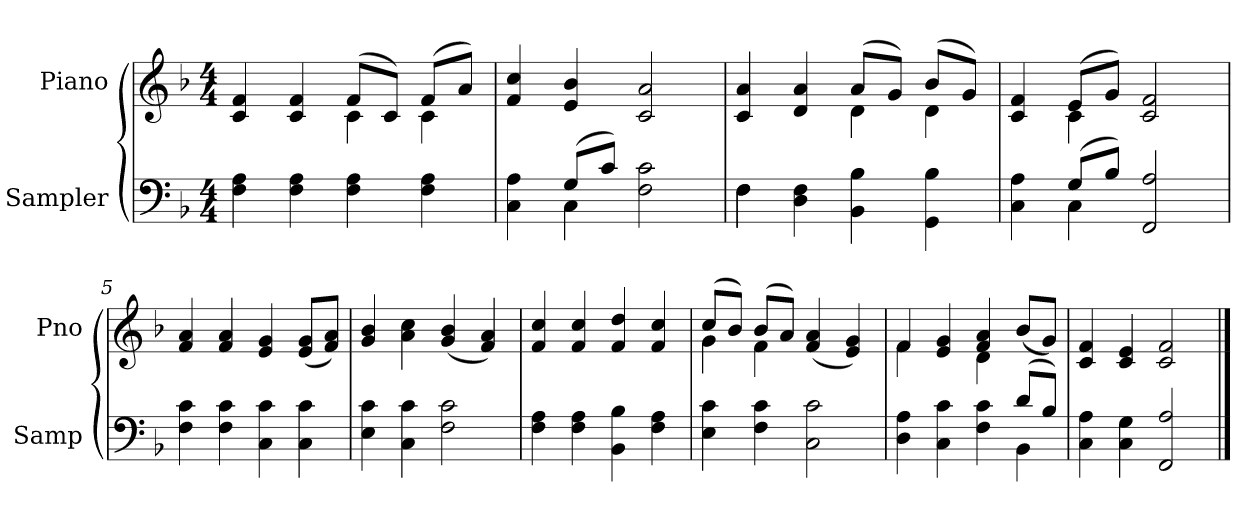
**kern	**kern
*part2	*part1
*staff2	*staff1
*I"Sampler	*I"Piano
*I'Samp	*I'Pno
*clefF4	*clefG2
*k[b-]	*k[b-]
*F:	*F:
*M4/4	*M4/4
=1	=1
*	*^
4F 4A	4c 4f	2ryy
4F 4A	4c 4f	.
4F 4A	(8f/L	4c
.	8c/J)	.
4F 4A	(8f/L	4c
.	8a/J)	.
*	*v	*v
=2	=2
*^	*
4C 4A	4ryy	4f 4cc
(8G/L	4C	4e 4b-
8c/J)	.	.
2F\ 2c\	2ryy	2c 2a
=3	=3	=3
*	*	*^
4F\	4F	4c 4a	2ryy
4D 4F	2.ryy	4d 4a	.
4BB- 4B-	.	(8a/L	4d
.	.	8g/J)	.
4GG 4B-	.	(8b-/L	4d
.	.	8g/J)	.
=4	=4	=4	=4
4C 4A	4ryy	4c 4f	4ryy
(8G/L	4C	(8e/L	4c
8B-/J)	.	8g/J)	.
2FF 2A	2ryy	2c 2f	2ryy
*v	*v	*	*
*	*v	*v
=5	=5
4F 4c	4f 4a
4F 4c	4f 4a
4C 4c	4e 4g
4C 4c	(8e/ 8g/L
.	8f/ 8a/J)
=6	=6
4E 4c	4g 4b-
4C 4c	4a 4cc
2F 2c	(4g 4b-
.	4f 4a)
=7	=7
4F 4A	4f 4cc
4F 4A	4f 4cc
4BB- 4B-	4f 4dd
4F 4A	4f 4cc
=8	=8
*	*^
4E 4c	(8cc/L	4g
.	8b-/J)	.
4F 4c	(8b-/L	4f
.	8a/J)	.
2C 2c	(4f 4a	2ryy
.	4e 4g)	.
=9	=9	=9
*^	*	*
4D 4A	2.ryy	4f/	4f
4C 4c	.	4e 4g	4ryy
4F 4c	.	4f/ 4a/	4d
(8d/L	4BB-	(8b-/L	4ryy
8B-/J)	.	8g/J)	.
*v	*v	*	*
*	*v	*v
=10	=10
4C 4A	4c 4f
4C 4G	4c 4e
2FF 2A	2c 2f
==	==
*-	*-
